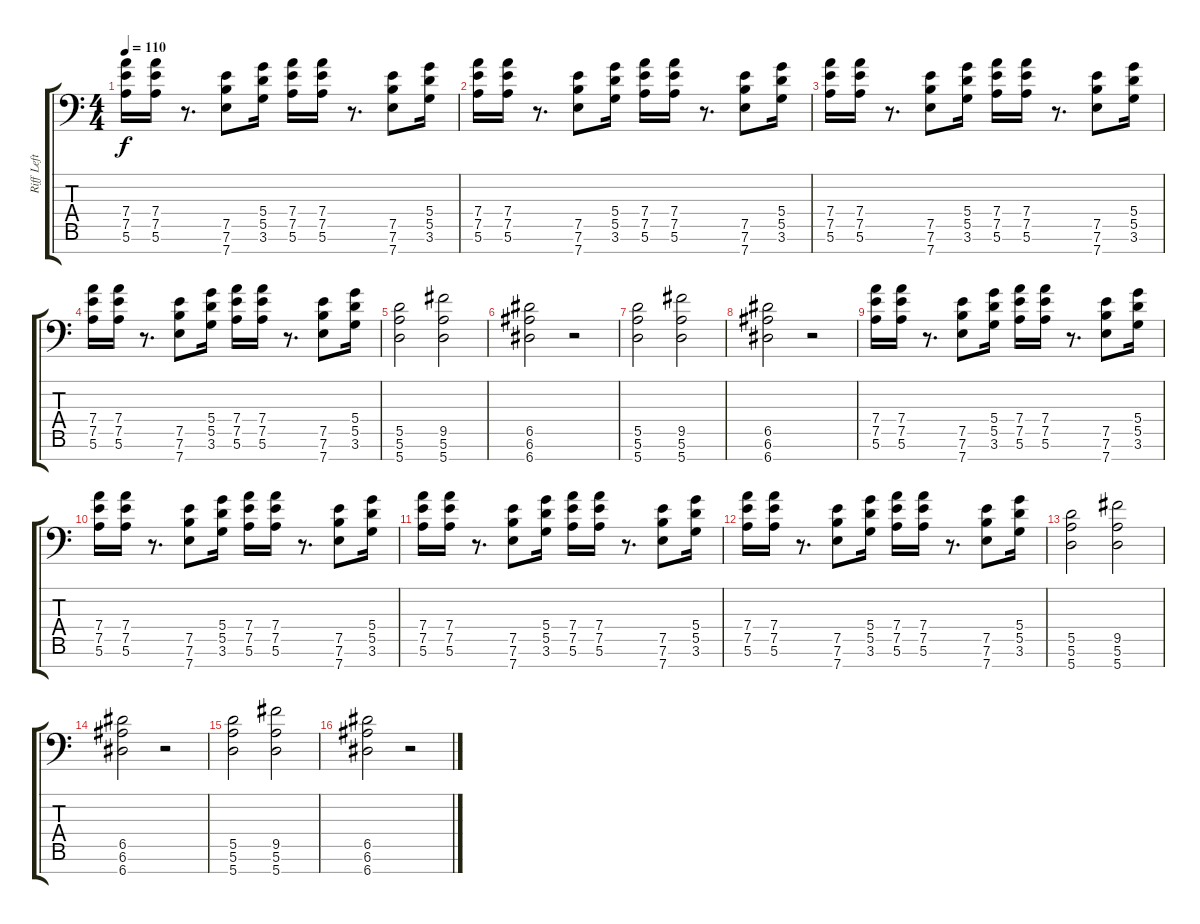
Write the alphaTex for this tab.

\track ("Riff Left" "Riff Left") {instrument distortionguitar}
\staff {score tabs}
\tuning (F4 C4 G3 D3 A2 E2 A1) {hide}
\ts (4 4)
\tempo 110
\clef f4
\ks c
(7.4 7.5 5.6).16{dy f} (7.4 7.5 5.6).16 r.8{d} (7.5 7.6 7.7).8 (5.4 5.5 3.6).16 (7.4 7.5 5.6).16 (7.4 7.5 5.6).16 r.8{d} (7.5 7.6 7.7).8 (5.4 5.5 3.6).16 |
(7.4 7.5 5.6).16 (7.4 7.5 5.6).16 r.8{d} (7.5 7.6 7.7).8 (5.4 5.5 3.6).16 (7.4 7.5 5.6).16 (7.4 7.5 5.6).16 r.8{d} (7.5 7.6 7.7).8 (5.4 5.5 3.6).16 |
(7.4 7.5 5.6).16 (7.4 7.5 5.6).16 r.8{d} (7.5 7.6 7.7).8 (5.4 5.5 3.6).16 (7.4 7.5 5.6).16 (7.4 7.5 5.6).16 r.8{d} (7.5 7.6 7.7).8 (5.4 5.5 3.6).16 |
(7.4 7.5 5.6).16 (7.4 7.5 5.6).16 r.8{d} (7.5 7.6 7.7).8 (5.4 5.5 3.6).16 (7.4 7.5 5.6).16 (7.4 7.5 5.6).16 r.8{d} (7.5 7.6 7.7).8 (5.4 5.5 3.6).16 |
(5.5 5.6 5.7).2 (9.5 5.6 5.7).2 |
(6.5 6.6 6.7).2 r.2 |
(5.5 5.6 5.7).2 (9.5 5.6 5.7).2 |
(6.5 6.6 6.7).2 r.2 |
(7.4 7.5 5.6).16 (7.4 7.5 5.6).16 r.8{d} (7.5 7.6 7.7).8 (5.4 5.5 3.6).16 (7.4 7.5 5.6).16 (7.4 7.5 5.6).16 r.8{d} (7.5 7.6 7.7).8 (5.4 5.5 3.6).16 |
(7.4 7.5 5.6).16 (7.4 7.5 5.6).16 r.8{d} (7.5 7.6 7.7).8 (5.4 5.5 3.6).16 (7.4 7.5 5.6).16 (7.4 7.5 5.6).16 r.8{d} (7.5 7.6 7.7).8 (5.4 5.5 3.6).16 |
(7.4 7.5 5.6).16 (7.4 7.5 5.6).16 r.8{d} (7.5 7.6 7.7).8 (5.4 5.5 3.6).16 (7.4 7.5 5.6).16 (7.4 7.5 5.6).16 r.8{d} (7.5 7.6 7.7).8 (5.4 5.5 3.6).16 |
(7.4 7.5 5.6).16 (7.4 7.5 5.6).16 r.8{d} (7.5 7.6 7.7).8 (5.4 5.5 3.6).16 (7.4 7.5 5.6).16 (7.4 7.5 5.6).16 r.8{d} (7.5 7.6 7.7).8 (5.4 5.5 3.6).16 |
(5.5 5.6 5.7).2 (9.5 5.6 5.7).2 |
(6.5 6.6 6.7).2 r.2 |
(5.5 5.6 5.7).2 (9.5 5.6 5.7).2 |
(6.5 6.6 6.7).2 r.2
